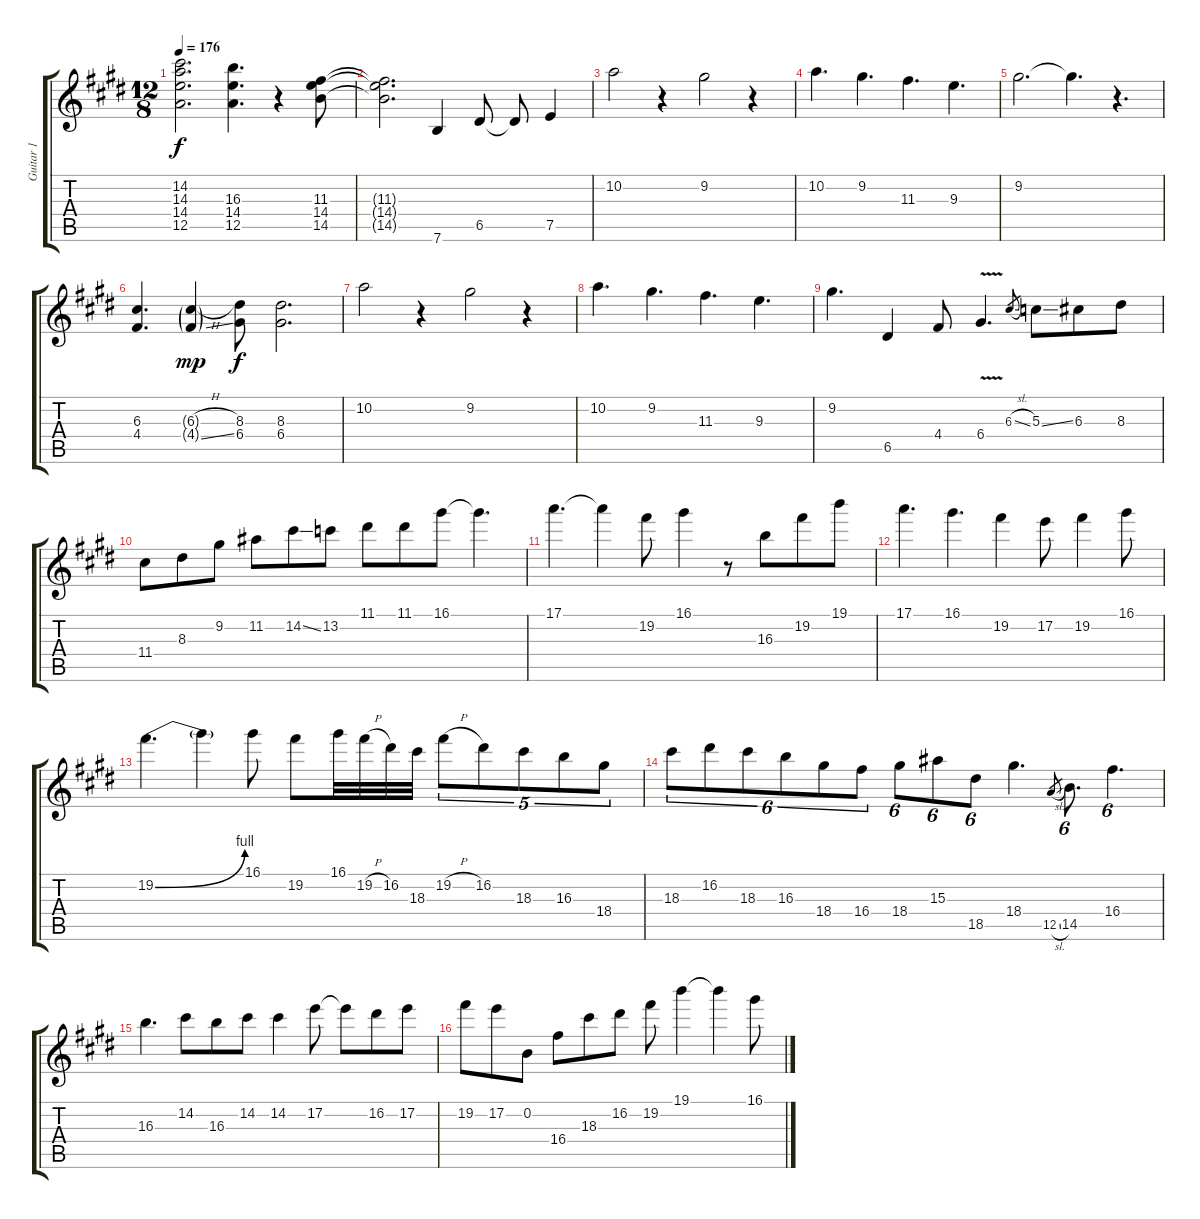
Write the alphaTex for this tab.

\track ("Guitar 1 " "Guitar 1 ") {mute instrument electricguitarclean}
\staff {score tabs}
\tuning (E4 B3 G3 D3 A2 E2) {hide}
\ts (12 8)
\tempo 176
\clef g2
\ks e
(14.2 14.3 14.4 12.5).2{d dy f} (16.3 14.4 12.5).4{d} r.4 (11.3 14.4 14.5).8 |
(11.3{t} 14.4{t} 14.5{t}).2{d} 7.6.4 6.5.8 6.5{t}.8 7.5.4 |
10.2.2 r.4 9.2.2 r.4 |
10.2.4{d} 9.2.4{d} 11.3.4{d} 9.3.4{d} |
9.2.2{d} 9.2{t}.4{d} r.4{d} |
(6.3 4.4).4{d} (6.3{h g} 4.4{ss g}).4{dy mp} (8.3 6.4).8{dy f} (8.3 6.4).2{d} |
10.2.2 r.4 9.2.2 r.4 |
10.2.4{d} 9.2.4{d} 11.3.4{d} 9.3.4{d} |
9.2.4{d} 6.5.4{instrument distortionguitar} 4.4.8 6.4{v}.4{d} 6.3{sl}.8{gr} 5.3{ss}.8 6.3.8 8.3.8 |
11.4.8 8.3.8 9.2.8 11.2.8 14.2{ss}.8 13.2.8 11.1.8 11.1.8 16.1.8 16.1{t}.4{d} |
17.1.4{d} 17.1{t}.4 19.2.8 16.1.4 r.8 16.3.8 19.2.8 19.1.8 |
17.1.4{d} 16.1.4{d} 19.2.4 17.2.8 19.2.4 16.1.8 |
19.2{be (bend 0 0 60 4)}.4{d} 19.2{t}.4 16.1.8 19.2.8 16.1.32 19.2{h}.32 16.2.32 18.3.32 19.2{h}.8{tu (5 4)} 16.2.8{tu (5 4)} 18.3.8{tu (5 4)} 16.3.8{tu (5 4)} 18.4.8{tu (5 4)} |
18.3.8{tu (6 4)} 16.2.8{tu (6 4)} 18.3.8{tu (6 4)} 16.3.8{tu (6 4)} 18.4.8{tu (6 4)} 16.4.8{tu (6 4)} 18.4.8{tu (6 4)} 15.3.8{tu (6 4)} 18.5.8{tu (6 4)} 18.4.4{d} 12.5{sl}.8{gr} 14.5.8{d tu (6 4)} 16.4.4{d tu (6 4)} |
16.3.4{d} 14.2.8 16.3.8 14.2.8 14.2.4 17.2.8 17.2{t}.8 16.2.8 17.2.8 |
19.2.8 17.2.8 0.2.8 16.4.8 18.3.8 16.2.8 19.2.8 19.1.4 19.1{t}.4 16.1.8
